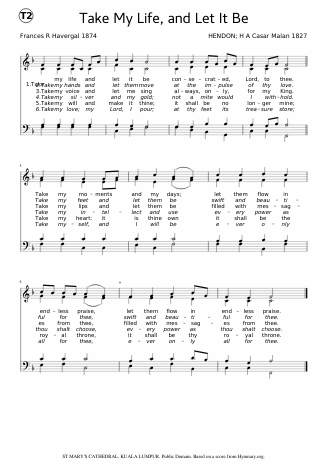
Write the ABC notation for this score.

X:1
%%score ( 1 2 ) ( 3 4 )
L:1/8
M:none
I:linebreak $
K:F
V:1 treble
V:2 treble
V:3 bass
V:4 bass
V:1
 F2 F2 FC FA | c2 B2 A4 | A2 A2 AG BG | F2 EG F4 ||$ A2 A2 G2 GA | %5
 B2 c2 (B2 A2) | c2 c2 d2 c2 |$ cB BA (A2 G2) | F2 G2 A2 BG | F2 E2 F4 |] %10
V:2
 C2 C2 C2 C2 | F2 C2 C4 | C2 D2 D2 D2 | C2 C2 C4 ||$ F2 F2 E2 EF | %5
 G2 E2 (G2 F2) | F2 F2 F2 F2 |$ G2 F2 (F2 E2) | F2 E2 F2 D2 | C2 C2 C4 |] %10
V:3
 A,2 A,2 A,2 A,2 | A,2 G,2 F,4 | F,2 F,2 B,2 B,2 | A,2 G,B, A,4 ||$ C2 C2 C2 C2 | %5
 C2 C2 C4 | A,2 A,2 B,2 A,2 |$ C2 C2 C4 | A,2 C2 C2 DB, | A,2 G,2 A,4 |] %10
V:4
 F,2 F,2 F,2 F,2 | C,2 E,2 F,4 | F,2 D,2 B,,2 G,,2 | C,2 C,2 F,,4 ||$ F,2 F,2 C,2 C,2 | %5
 E,2 C,2 F,4 | F,2 F,2 B,,2 F,2 |$ E,2 F,2 C,4 | D,2 C,2 F,2 B,,2 | C,2 C,2 F,,4 |] %10
